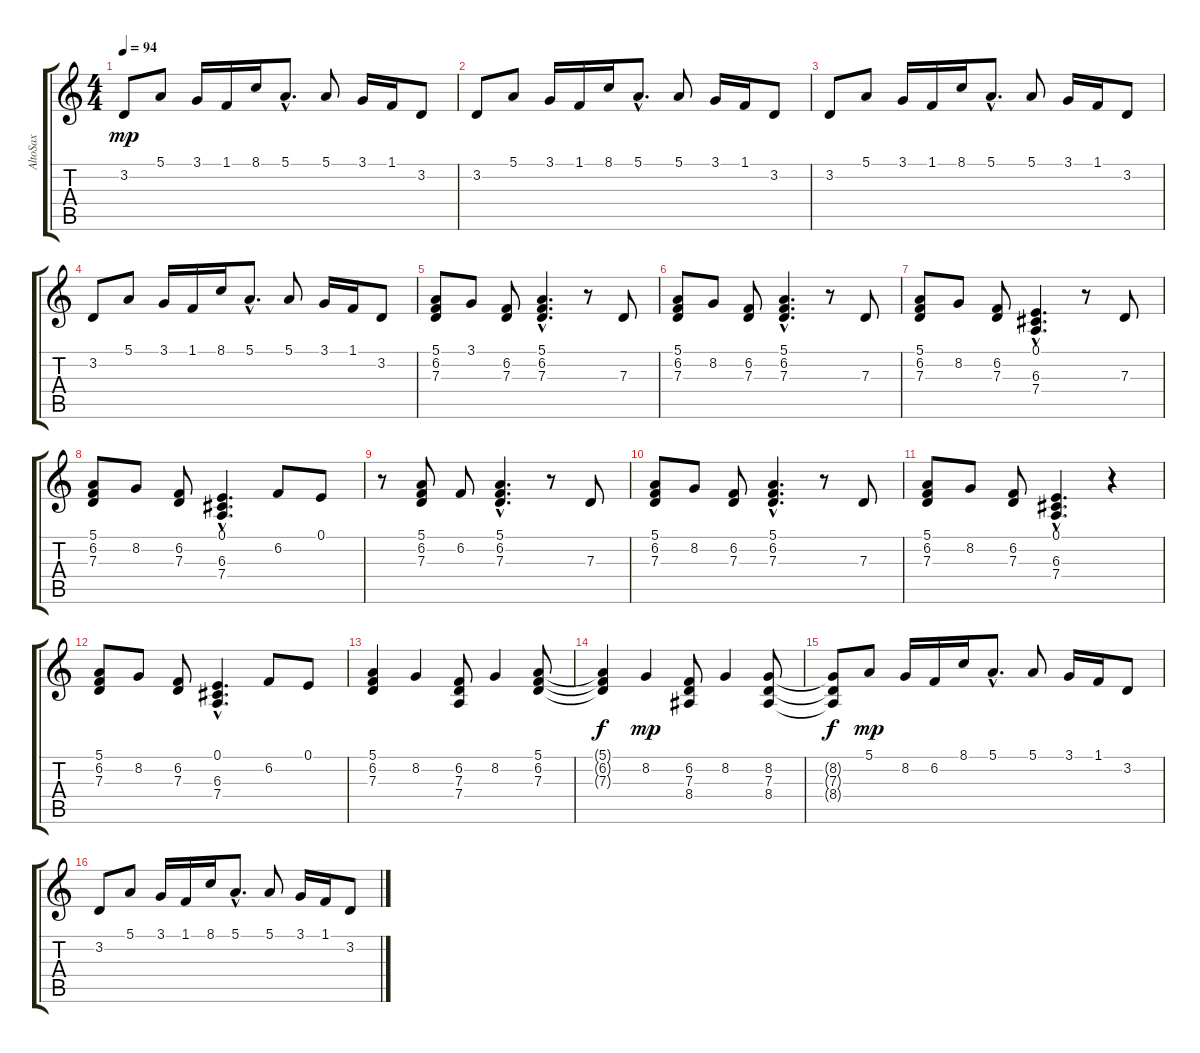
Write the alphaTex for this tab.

\track ("AltoSax" "AltoSax") {instrument pad3polysynth}
\staff {score tabs}
\tuning (E4 B3 G3 D3 A2 E2) {hide}
\ts (4 4)
\tempo 94
\clef g2
\ks c
3.2.8{dy mp} 5.1.8 3.1.16 1.1.16 8.1.16 5.1{hac}.8{d} 5.1.8 3.1.16 1.1.16 3.2.8 |
3.2.8 5.1.8 3.1.16 1.1.16 8.1.16 5.1{hac}.8{d} 5.1.8 3.1.16 1.1.16 3.2.8 |
3.2.8 5.1.8 3.1.16 1.1.16 8.1.16 5.1{hac}.8{d} 5.1.8 3.1.16 1.1.16 3.2.8 |
3.2.8 5.1.8 3.1.16 1.1.16 8.1.16 5.1{hac}.8{d} 5.1.8 3.1.16 1.1.16 3.2.8 |
(5.1 6.2 7.3).8 3.1.8 (6.2 7.3).8 (5.1{hac} 6.2{hac} 7.3{hac}).4{d} r.8 7.3.8 |
(5.1 6.2 7.3).8 8.2.8 (6.2 7.3).8 (5.1{hac} 6.2{hac} 7.3{hac}).4{d} r.8 7.3.8 |
(5.1 6.2 7.3).8 8.2.8 (6.2 7.3).8 (0.1{hac} 6.3{hac} 7.4{hac}).4{d} r.8 7.3.8 |
(5.1 6.2 7.3).8 8.2.8 (6.2 7.3).8 (0.1{hac} 6.3{hac} 7.4{hac}).4{d} 6.2.8 0.1.8 |
r.8 (5.1 6.2 7.3).8 6.2.8 (5.1{hac} 6.2{hac} 7.3{hac}).4{d} r.8 7.3.8 |
(5.1 6.2 7.3).8 8.2.8 (6.2 7.3).8 (5.1{hac} 6.2{hac} 7.3{hac}).4{d} r.8 7.3.8 |
(5.1 6.2 7.3).8 8.2.8 (6.2 7.3).8 (0.1{hac} 6.3{hac} 7.4{hac}).4{d} r.4 |
(5.1 6.2 7.3).8 8.2.8 (6.2 7.3).8 (0.1{hac} 6.3{hac} 7.4{hac}).4{d} 6.2.8 0.1.8 |
(5.1 6.2 7.3).4 8.2.4 (6.2 7.3 7.4).8 8.2.4 (5.1 6.2 7.3).8 |
(5.1{t} 6.2{t} 7.3{t}).4{dy f} 8.2.4{dy mp} (6.2 7.3 8.4).8 8.2.4 (8.2 7.3 8.4).8 |
(8.2{t} 7.3{t} 8.4{t}).8{dy f} 5.1.8{dy mp} 8.2.16 6.2.16 8.1.16 5.1{hac}.8{d} 5.1.8 3.1.16 1.1.16 3.2.8 |
3.2.8 5.1.8 3.1.16 1.1.16 8.1.16 5.1{hac}.8{d} 5.1.8 3.1.16 1.1.16 3.2.8
